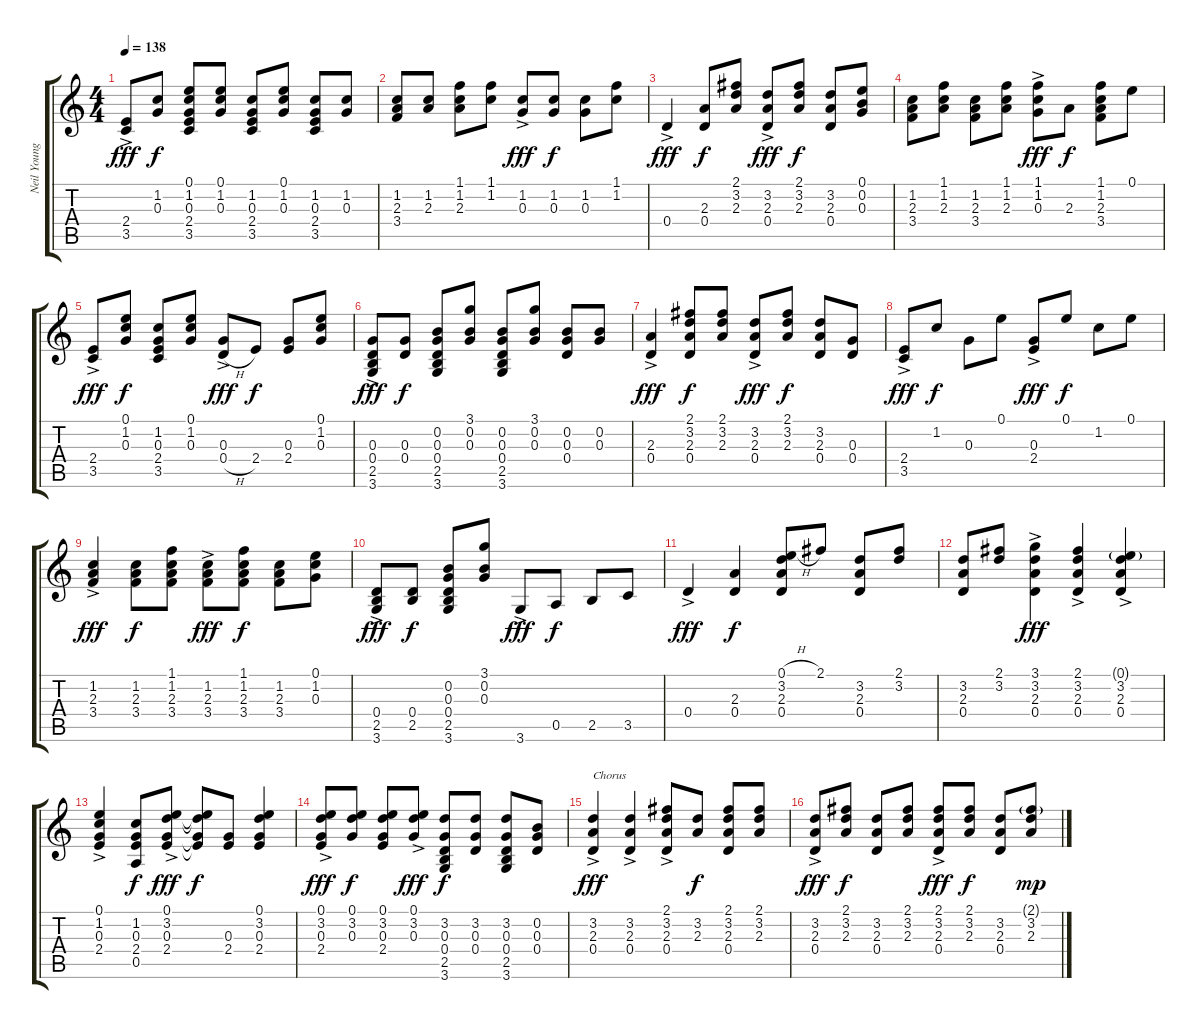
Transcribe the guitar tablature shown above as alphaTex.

\track ("Neil Young Acoustic" "Neil Young") {instrument acousticguitarsteel}
\staff {score tabs}
\tuning (E4 B3 G3 D3 A2 E2) {hide}
\ts (4 4)
\tempo 138
\clef g2
\ks c
(2.4{ac} 3.5{ac}).8{dy fff} (1.2 0.3).8{dy f} (0.1 1.2 0.3 2.4 3.5).8 (0.1 1.2 0.3).8 (1.2 0.3 2.4 3.5).8 (0.1 1.2 0.3).8 (1.2 0.3 2.4 3.5).8 (1.2 0.3).8 |
(1.2 2.3 3.4).8 (1.2 2.3).8 (1.1 1.2 2.3).8 (1.1 1.2).8 (1.2{ac} 0.3{ac}).8{dy fff} (1.2 0.3).8{dy f} (1.2 0.3).8 (1.1 1.2).8 |
0.4{ac}.4{dy fff} (2.3 0.4).8{dy f} (2.1 3.2 2.3).8 (3.2{ac} 2.3{ac} 0.4{ac}).8{dy fff} (2.1 3.2 2.3).8{dy f} (3.2 2.3 0.4).8 (0.1 0.2 0.3).8 |
(1.2 2.3 3.4).8 (1.1 1.2 2.3).8 (1.2 2.3 3.4).8 (1.1 1.2 2.3).8 (1.1{ac} 1.2{ac} 0.3{ac}).8{dy fff} 2.3.8{dy f} (1.1 1.2 2.3 3.4).8 0.1.8 |
(2.4{ac} 3.5{ac}).8{dy fff} (0.1 1.2 0.3).8{dy f} (1.2 0.3 2.4 3.5).8 (0.1 1.2 0.3).8 (0.3{ac} 0.4{h ac}).8{dy fff} 2.4.8{dy f} (0.3 2.4).8 (0.1 1.2 0.3).8 |
(0.3{ac} 0.4{ac} 2.5{ac} 3.6{ac}).8{dy fff} (0.3 0.4).8{dy f} (0.2 0.3 0.4 2.5 3.6).8 (3.1 0.2 0.3).8 (0.2 0.3 0.4 2.5 3.6).8 (3.1 0.2 0.3).8 (0.2 0.3 0.4).8 (0.2 0.3).8 |
(2.3{ac} 0.4{ac}).4{dy fff} (2.1 3.2 2.3 0.4).8{dy f} (2.1 3.2 2.3).8 (3.2{ac} 2.3{ac} 0.4{ac}).8{dy fff} (2.1 3.2 2.3).8{dy f} (3.2 2.3 0.4).8 (0.3 0.4).8 |
(2.4{ac} 3.5{ac}).8{dy fff} 1.2.8{dy f} 0.3.8 0.1.8 (0.3{ac} 2.4{ac}).8{dy fff} 0.1.8{dy f} 1.2.8 0.1.8 |
(1.2{ac} 2.3{ac} 3.4{ac}).4{dy fff} (1.2 2.3 3.4).8{dy f} (1.1 1.2 2.3 3.4).8 (1.2{ac} 2.3{ac} 3.4{ac}).8{dy fff} (1.1 1.2 2.3 3.4).8{dy f} (1.2 2.3 3.4).8 (0.1 1.2 0.3).8 |
(0.4{ac} 2.5{ac} 3.6{ac}).8{dy fff} (0.4 2.5).8{dy f} (0.2 0.3 0.4 2.5 3.6).8 (3.1 0.2 0.3).8 3.6{ac}.8{dy fff} 0.5.8{dy f} 2.5.8 3.5.8 |
0.4{ac}.4{dy fff} (2.3 0.4).4{dy f} (0.1{h} 3.2 2.3 0.4).8 2.1.8 (3.2 2.3 0.4).8 (2.1 3.2).8 |
(3.2 2.3 0.4).8 (2.1 3.2).8 (3.1{ac} 3.2{ac} 2.3{ac} 0.4{ac}).4{dy fff} (2.1{ac} 3.2{ac} 2.3{ac} 0.4{ac}).4 (0.1{g ac} 3.2{ac} 2.3{ac} 0.4{ac}).4 |
(0.1{ac} 1.2{ac} 0.3{ac} 2.4{ac}).4 (1.2 0.3 2.4 0.5).8{dy f} (0.1{ac} 3.2{ac} 0.3{ac} 2.4{ac}).8{dy fff} (0.1{t} 3.2{t} 0.3{t} 2.4{t}).8{dy f} (0.3 2.4).8 (0.1 3.2 0.3 2.4).4 |
(0.1{ac} 3.2{ac} 0.3{ac} 2.4{ac}).8{dy fff} (0.1 3.2 0.3).8{dy f} (0.1 3.2 0.3 2.4).8 (0.1{ac} 3.2{ac} 0.3{ac}).8{dy fff} (3.2 0.3 0.4 2.5 3.6).8{dy f} (3.2 0.3 0.4).8 (3.2 0.3 0.4 2.5 3.6).8 (0.2 0.3 0.4).8 |
(3.2{ac} 2.3{ac} 0.4{ac}).4{txt "Chorus" dy fff} (3.2{ac} 2.3{ac} 0.4{ac}).4 (2.1{ac} 3.2{ac} 2.3{ac} 0.4{ac}).8 (3.2 2.3).8{dy f} (2.1 3.2 2.3 0.4).8 (2.1 3.2 2.3).8 |
(3.2{ac} 2.3{ac} 0.4{ac}).8{dy fff} (2.1 3.2 2.3).8{dy f} (3.2 2.3 0.4).8 (2.1 3.2 2.3).8 (2.1{ac} 3.2{ac} 2.3{ac} 0.4{ac}).8{dy fff} (2.1 3.2 2.3).8{dy f} (3.2 2.3 0.4).8 (2.1{g} 3.2 2.3).8{dy mp}
